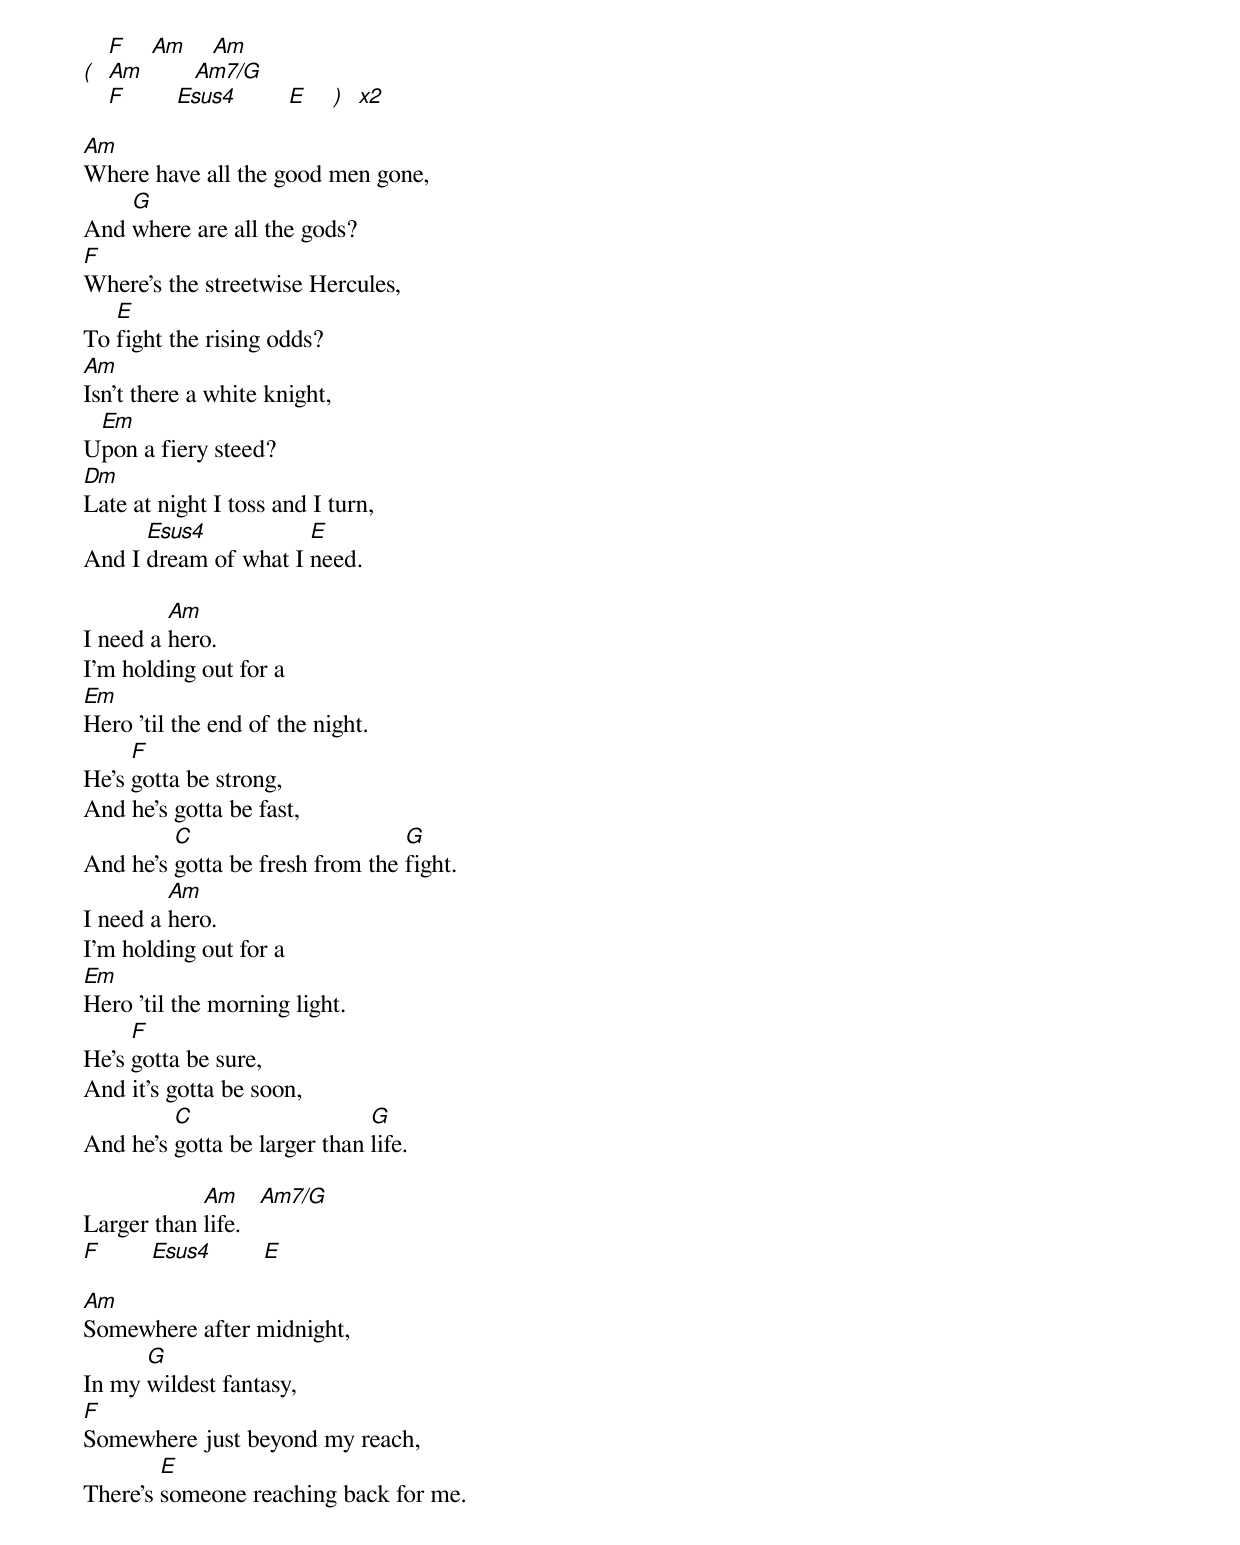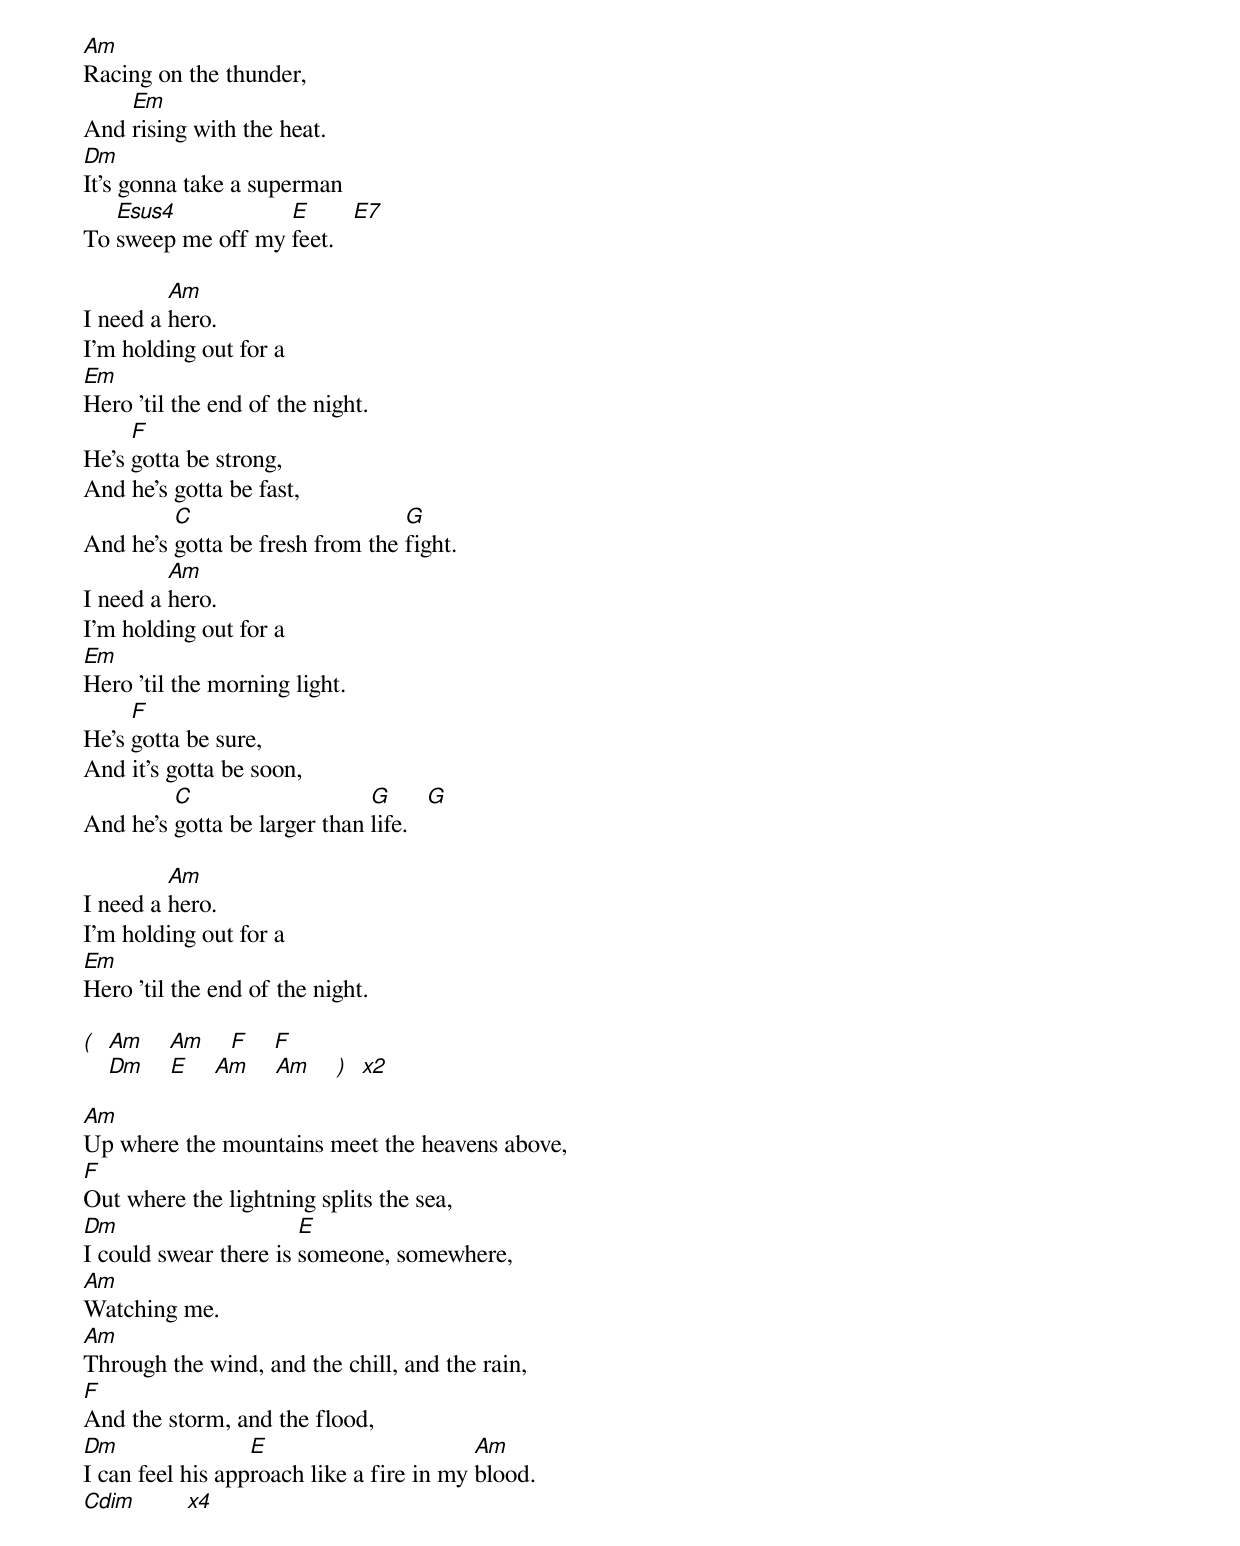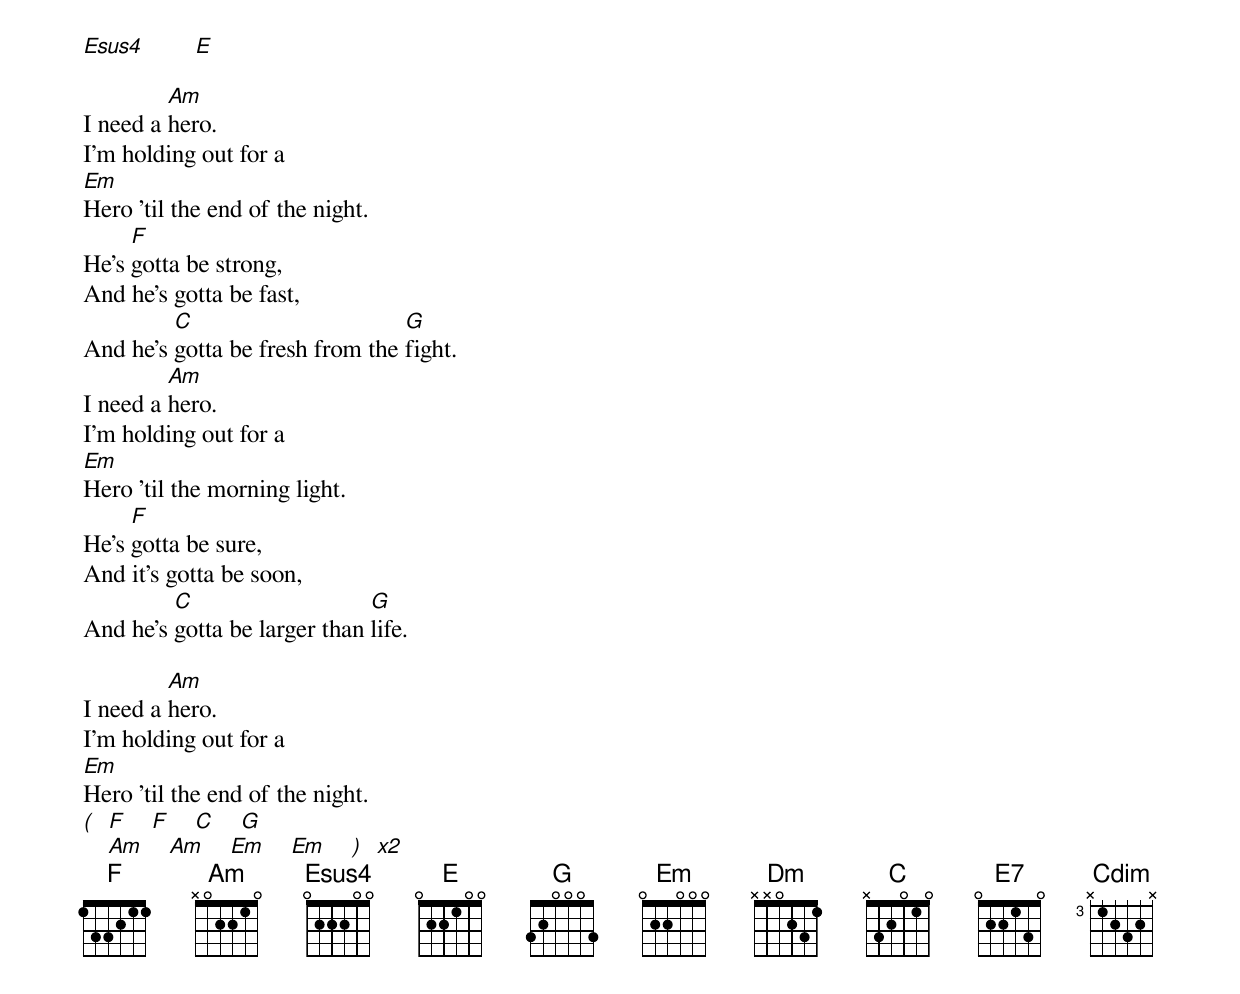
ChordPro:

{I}
    [F]    [Am]    [Am]
[(]  [Am]        [Am7/G]
    [F]        [Esus4]        [E]    [)]  [x2]

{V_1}
[Am]Where have all the good men gone,
And [G]where are all the gods?
[F]Where's the streetwise Hercules,
To [E]fight the rising odds?
[Am]Isn't there a white knight,
U[Em]pon a fiery steed?
[Dm]Late at night I toss and I turn,
And I [Esus4]dream of what I [E]need.

{C}
I need a [Am]hero.
I'm holding out for a
[Em]Hero 'til the end of the night.
He's [F]gotta be strong,
And he's gotta be fast,
And he's [C]gotta be fresh from the [G]fight.
I need a [Am]hero.
I'm holding out for a
[Em]Hero 'til the morning light.
He's [F]gotta be sure,
And it's gotta be soon,
And he's [C]gotta be larger than [G]life.

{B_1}
Larger than [Am]life.   [Am7/G]
[F]        [Esus4]        [E]

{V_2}
[Am]Somewhere after midnight,
In my [G]wildest fantasy,
[F]Somewhere just beyond my reach,
There's [E]someone reaching back for me.
[Am]Racing on the thunder,
And [Em]rising with the heat.
[Dm]It's gonna take a superman
To [Esus4]sweep me off my [E]feet.   [E7]

{C}
I need a [Am]hero.
I'm holding out for a
[Em]Hero 'til the end of the night.
He's [F]gotta be strong,
And he's gotta be fast,
And he's [C]gotta be fresh from the [G]fight.
I need a [Am]hero.
I'm holding out for a
[Em]Hero 'til the morning light.
He's [F]gotta be sure,
And it's gotta be soon,
And he's [C]gotta be larger than [G]life.   [G]

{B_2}
I need a [Am]hero.
I'm holding out for a
[Em]Hero 'til the end of the night.

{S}
[(]  [Am]    [Am]    [F]    [F]
    [Dm]    [E]    [Am]    [Am]    [)]  [x2]

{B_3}
[Am]Up where the mountains meet the heavens above,
[F]Out where the lightning splits the sea,
[Dm]I could swear there is [E]someone, somewhere,
[Am]Watching me.
[Am]Through the wind, and the chill, and the rain,
[F]And the storm, and the flood,
[Dm]I can feel his app[E]roach like a fire in my [Am]blood.
[Cdim]        [x4]
[Esus4]        [E]

{C}
I need a [Am]hero.
I'm holding out for a
[Em]Hero 'til the end of the night.
He's [F]gotta be strong,
And he's gotta be fast,
And he's [C]gotta be fresh from the [G]fight.
I need a [Am]hero.
I'm holding out for a
[Em]Hero 'til the morning light.
He's [F]gotta be sure,
And it's gotta be soon,
And he's [C]gotta be larger than [G]life.

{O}
I need a [Am]hero.
I'm holding out for a
[Em]Hero 'til the end of the night.
[(]  [F]    [F]    [C]    [G]
    [Am]    [Am]    [Em]    [Em]    [)]  [x2]
